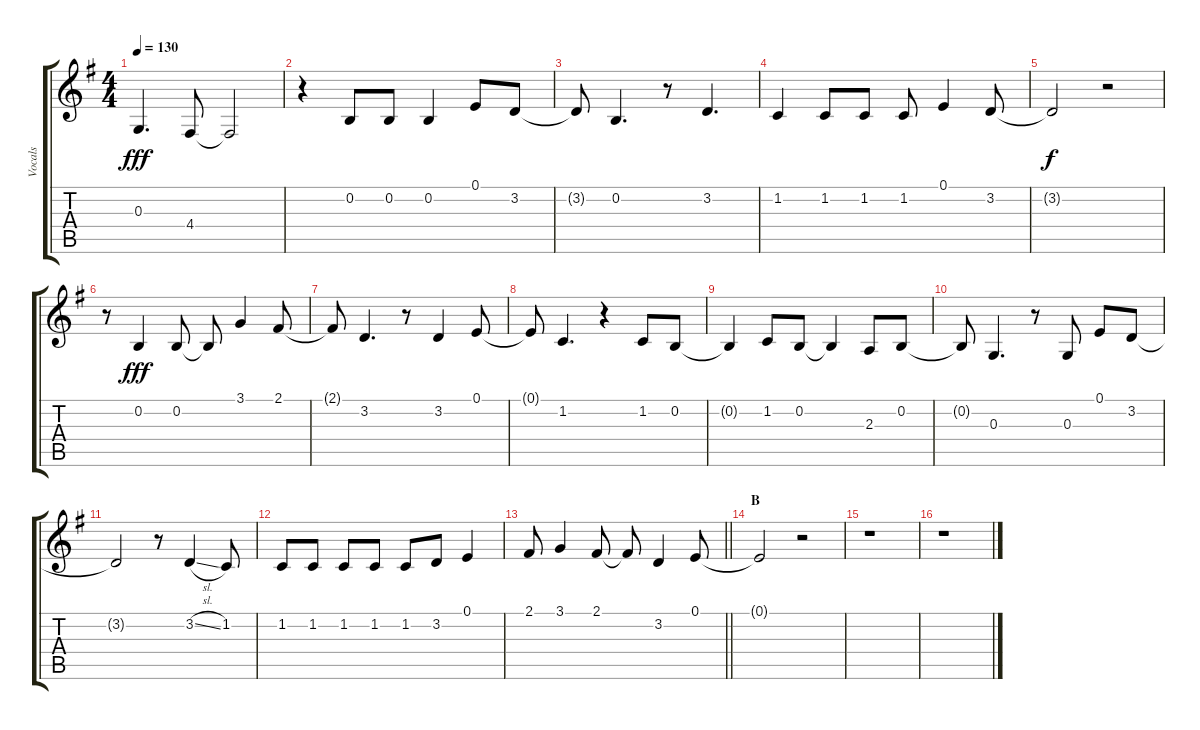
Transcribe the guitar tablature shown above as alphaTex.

\track ("Vocals" "Vocals") {instrument voiceoohs}
\staff {score tabs}
\tuning (E4 B3 G3 D3 A2 E2) {hide}
\ts (4 4)
\tempo 130
\clef g2
\ks g
0.3{t}.4{d dy fff} 4.4.8 4.4{t}.2 |
r.4 0.2.8 0.2.8 0.2.4 0.1.8 3.2.8 |
3.2{t}.8 0.2.4{d} r.8 3.2.4{d} |
1.2.4 1.2.8 1.2.8 1.2.8 0.1.4 3.2.8 |
3.2{t}.2{dy f} r.2 |
r.8 0.2.4{dy fff} 0.2.8 0.2{t}.8 3.1.4 2.1.8 |
2.1{t}.8 3.2.4{d} r.8 3.2.4 0.1.8 |
0.1{t}.8 1.2.4{d} r.4 1.2.8 0.2.8 |
0.2{t}.4 1.2.8 0.2.8 0.2{t}.4 2.3.8 0.2.8 |
0.2{t}.8 0.3.4{d} r.8 0.3.8 0.1.8 3.2.8 |
3.2{t}.2 r.8 3.2{sl}.4 1.2.8 |
1.2.8 1.2.8 1.2.8 1.2.8 1.2.8 3.2.8 0.1.4 |
\barLineRight lightlight
2.1.8 3.1.4 2.1.8 2.1{t}.8 3.2.4 0.1.8 |
\section ("" "B")
0.1{t}.2 r.2 |
r.1 |
r.1
